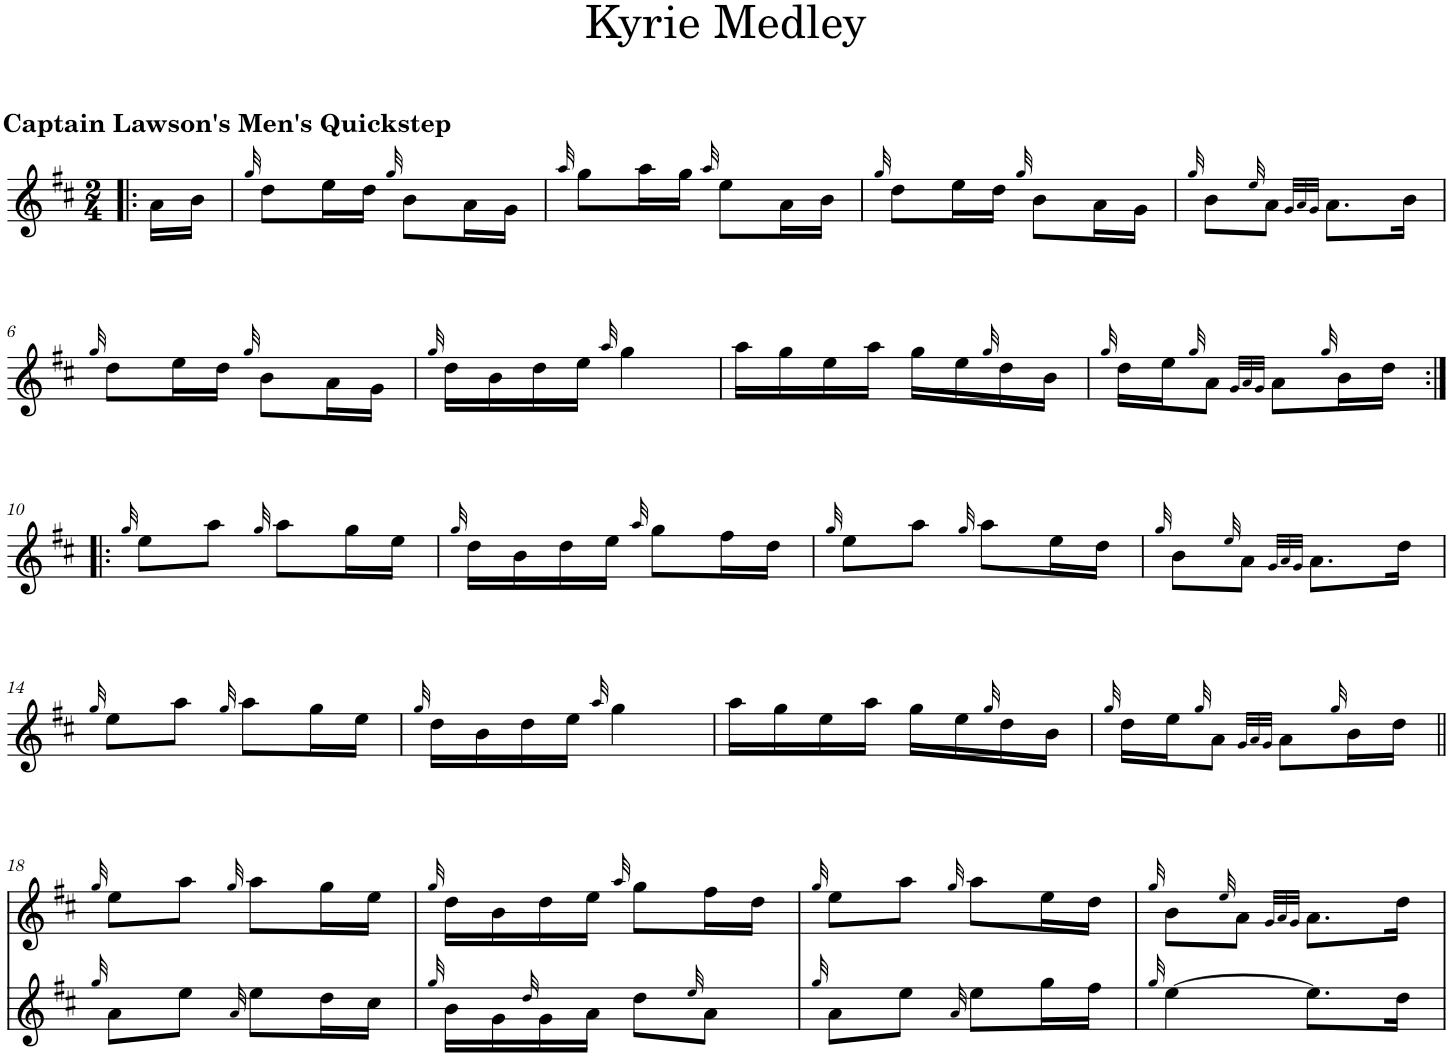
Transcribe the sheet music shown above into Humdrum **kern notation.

**kern	**kern
*part2	*part1
*staff2	*staff1
*I"Piano	*I"alto
*I'Pno	*
*stria5	*
*clefG2	*clefG2
*k[f#c#]	*k[f#c#]
*M2/4	*M2/4
=1!|:	=1!|:
!	!LO:TX:a:B:t=Captain Lawson's Men's Quickstep
8r	16a\LL
.	16b\JJ
=2	=2
.	32qgg/
2r	8dd\L
.	16ee\L
.	16dd\JJ
.	32qgg/
.	8b\L
.	16a\L
.	16g\JJ
=3	=3
.	32qaa/
2r	8gg\L
.	16aa\L
.	16gg\JJ
.	32qaa/
.	8ee\L
.	16a\L
.	16b\JJ
=4	=4
.	32qgg/
2r	8dd\L
.	16ee\L
.	16dd\JJ
.	32qgg/
.	8b\L
.	16a\L
.	16g\JJ
=5	=5
.	32qgg/
2r	8b\L
.	32qee/
.	8a\J
.	32qg/LLL
.	32qa/
.	32qg/JJJ
.	8.a\L
.	16b\Jk
!!LO:LB:g=z
=6	=6
.	32qgg/
2r	8dd\L
.	16ee\L
.	16dd\JJ
.	32qgg/
.	8b\L
.	16a\L
.	16g\JJ
=7	=7
.	32qgg/
2r	16dd\LL
.	16b\
.	16dd\
.	16ee\JJ
.	32qaa/
.	4gg\
=8	=8
2r	16aa\LL
.	16gg\
.	16ee\
.	16aa\JJ
.	16gg\LL
.	16ee\
.	32qgg/
.	16dd\
.	16b\JJ
=9	=9
.	32qgg/
2r	16dd\LL
.	16ee\J
.	32qgg/
.	8a\J
.	32qg/LLL
.	32qa/
.	32qg/JJJ
.	8a\L
.	32qgg/
.	16b\L
.	16dd\JJ
!!LO:LB:g=z
=10:|!|:	=10:|!|:
.	32qgg/
2r	8ee\L
.	8aa\J
.	32qgg/
.	8aa\L
.	16gg\L
.	16ee\JJ
=11	=11
.	32qgg/
2r	16dd\LL
.	16b\
.	16dd\
.	16ee\JJ
.	32qaa/
.	8gg\L
.	16ff#\L
.	16dd\JJ
=12	=12
.	32qgg/
2r	8ee\L
.	8aa\J
.	32qgg/
.	8aa\L
.	16ee\L
.	16dd\JJ
=13	=13
.	32qgg/
2r	8b\L
.	32qee/
.	8a\J
.	32qg/LLL
.	32qa/
.	32qg/JJJ
.	8.a\L
.	16dd\Jk
!!LO:LB:g=z
=14	=14
.	32qgg/
2r	8ee\L
.	8aa\J
.	32qgg/
.	8aa\L
.	16gg\L
.	16ee\JJ
=15	=15
.	32qgg/
2r	16dd\LL
.	16b\
.	16dd\
.	16ee\JJ
.	32qaa/
.	4gg\
=16	=16
2r	16aa\LL
.	16gg\
.	16ee\
.	16aa\JJ
.	16gg\LL
.	16ee\
.	32qgg/
.	16dd\
.	16b\JJ
=17	=17
.	32qgg/
2r	16dd\LL
.	16ee\J
.	32qgg/
.	8a\J
.	32qg/LLL
.	32qa/
.	32qg/JJJ
.	8a\L
.	32qgg/
.	16b\L
.	16dd\JJ
!!LO:LB:g=z
=18||	=18||
32qgg/	32qgg/
8a\L	8ee\L
8ee\J	8aa\J
32qa/	32qgg/
8ee\L	8aa\L
16dd\L	16gg\L
16cc#\JJ	16ee\JJ
=19	=19
32qgg/	32qgg/
16b\LL	16dd\LL
16g\	16b\
32qdd/	.
16g\	16dd\
16a\JJ	16ee\JJ
.	32qaa/
8dd\L	8gg\L
32qee/	.
8a\J	16ff#\L
.	16dd\JJ
=20	=20
32qgg/	32qgg/
8a\L	8ee\L
8ee\J	8aa\J
32qa/	32qgg/
8ee\L	8aa\L
16gg\L	16ee\L
16ff#\JJ	16dd\JJ
=21	=21
32qgg/	32qgg/
[4ee\	8b\L
.	32qee/
.	8a\J
.	32qg/LLL
.	32qa/
.	32qg/JJJ
8.ee\L]	8.a\L
16dd\Jk	16dd\Jk
=	=
*-	*-
